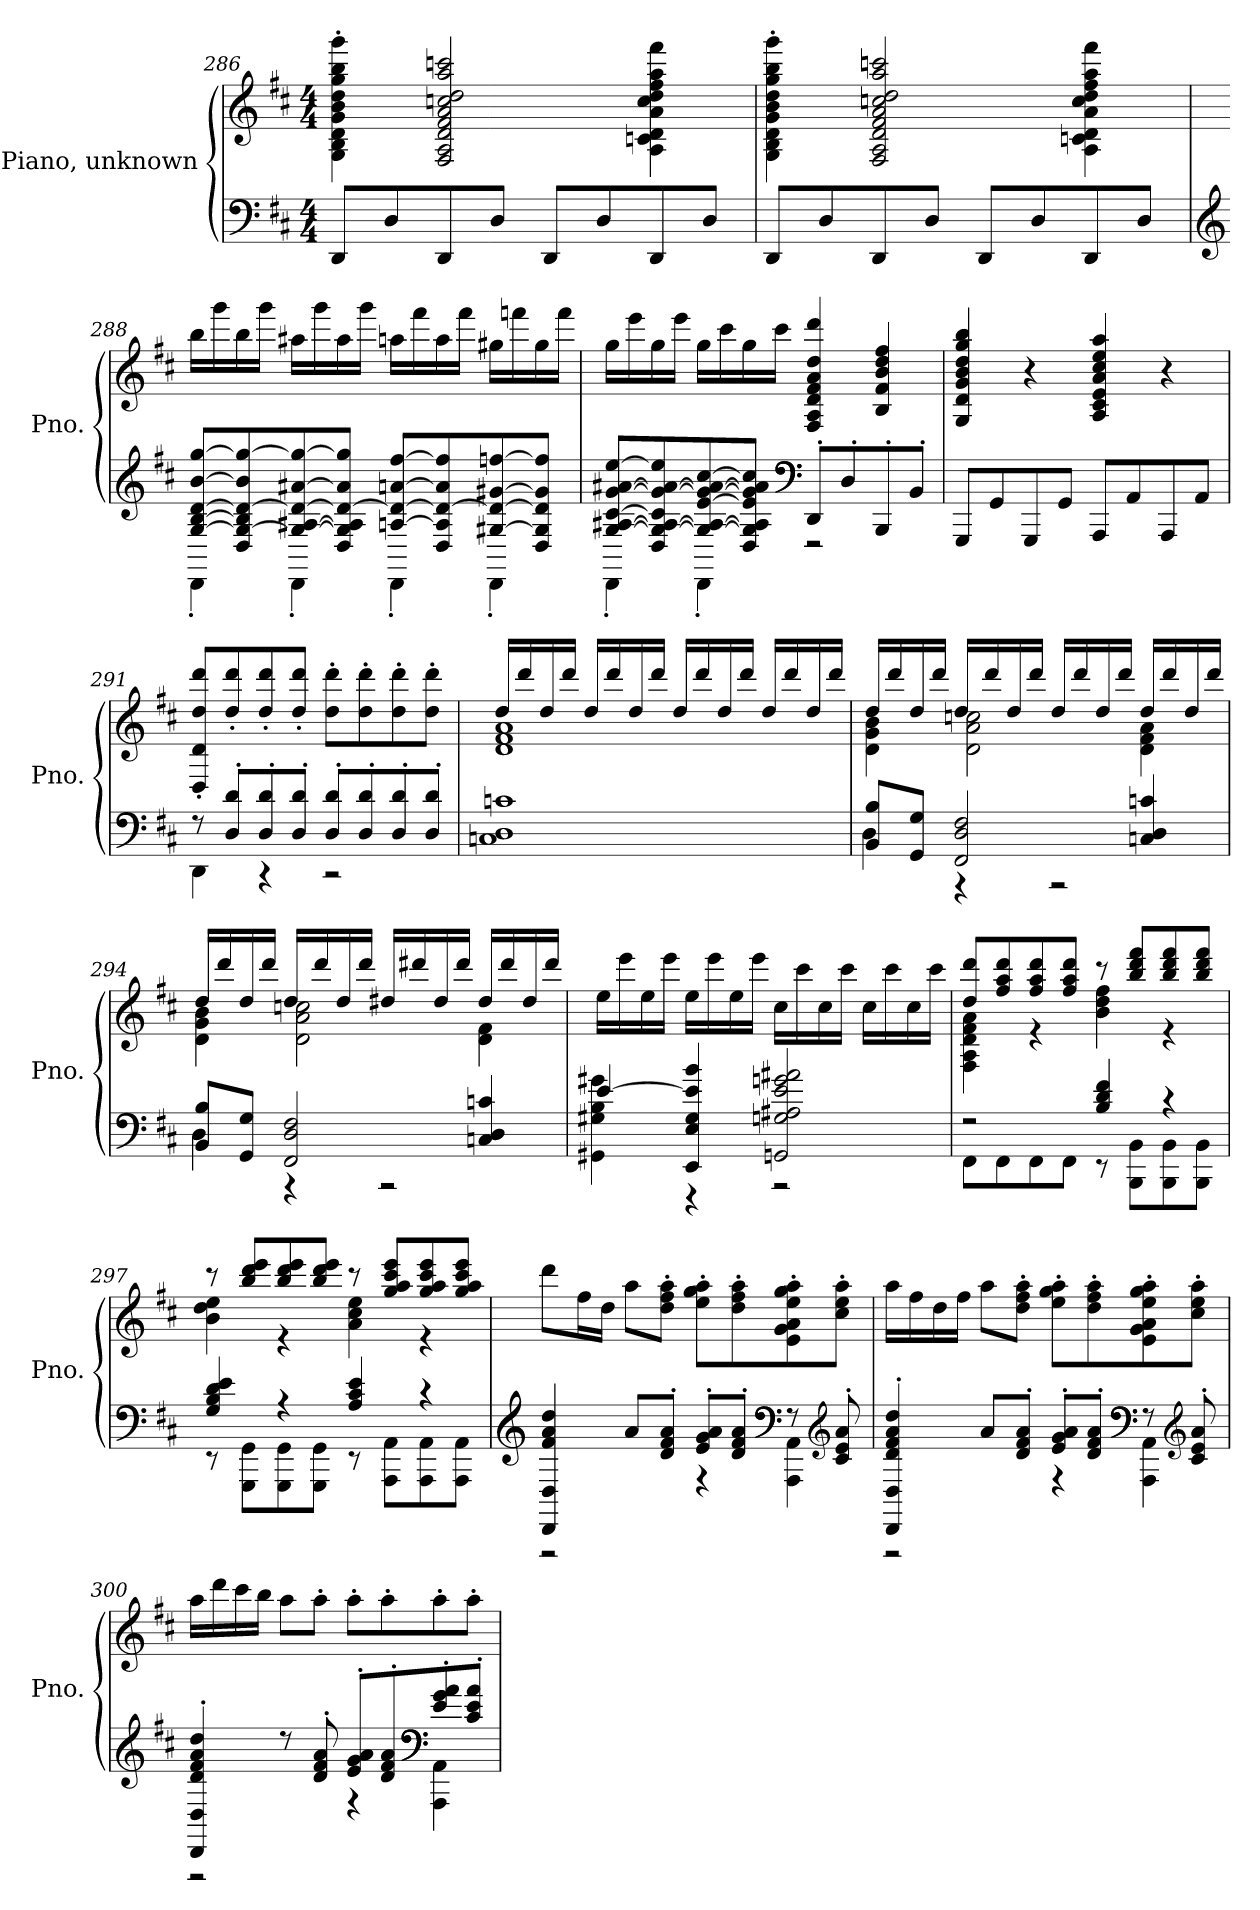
**kern	**kern
*part1	*part1
*staff2	*staff1
*I"Piano, unknown	*
*I'Pno.	*
*clefF4	*clefG2
*k[f#c#]	*k[f#c#]
*M4/4	*M4/4
=286	=286
8DD/L	4G\' 4B\' 4d\' 4g\' 4b\' 4dd\' 4gg\' 4bb\' 4ggg\'
8D/	.
8DD/	2F#/ 2A/ 2d/ 2f#/ 2a/ 2ccn/ 2dd/ 2aa/ 2cccn/
8D/J	.
8DD/L	.
8D/	.
8DD/	4A\ 4cn\ 4d\ 4a\ 4cc\ 4dd\ 4ff#\ 4aa\ 4fff#\
8D/J	.
=287	=287
8DD/L	4G\' 4B\' 4d\' 4g\' 4b\' 4dd\' 4gg\' 4bb\' 4ggg\'
8D/	.
8DD/	2F#/ 2A/ 2d/ 2f#/ 2a/ 2ccn/ 2dd/ 2aa/ 2cccn/
8D/J	.
8DD/L	.
8D/	.
8DD/	4A\ 4cn\ 4d\ 4a\ 4cc\ 4dd\ 4ff#\ 4aa\ 4fff#\
8D/J	.
!!LO:LB:g=z
=288	=288
*clefG2	*
*^	*
[8G/ [8B/ [8d/ [8b/ [8gg/L	4DD'\	16bb\LL
.	.	16ggg\
8D/ 8G/_ 8B/] 8d/_ 8b/] 8gg/_	.	16bb\
.	.	16ggg\JJ
8G/_ [8A#X/ 8d/_ [8a#X/ 8gg/_	4DD'\	16aa#X\LL
.	.	16ggg\
8D/ 8G/] 8A#/] 8d/_ 8a#/] 8gg/]J	.	16aa#\
.	.	16ggg\JJ
[8An/ 8d/_ [8an/ [8ff#/L	4DD'\	16aan\LL
.	.	16fff#\
8D/ 8A/] 8d/_ 8a/] 8ff#/]	.	16aa\
.	.	16fff#\JJ
[8G#X/ 8d/_ [8g#X/ [8ffn/	4DD'\	16gg#X\LL
.	.	16fffn\
8D/ 8G#/] 8d/] 8g#/] 8ff/]J	.	16gg#\
.	.	16fff\JJ
=289	=289	=289
[8G/ [8A#X/ [8c#/ [8g/ [8a#X/ [8ee/L	4DD'\	16gg\LL
.	.	16eee\
8D/ 8G/_ 8A#/_ 8c#/] 8g/_ 8a#/_ 8ee/]	.	16gg\
.	.	16eee\JJ
8G/_ 8A#/_ [8e/ 8g/_ 8a#/_ [8cc#/	4DD'\	16gg\LL
.	.	16ccc#\
8D/ 8G/] 8A#/] 8e/] 8g/] 8a#/] 8cc#/]J	.	16gg\
.	.	16ccc#\JJ
*clefF4	*	*
8DD'/L	2r	4F#/ 4A/ 4d/ 4f#/ 4a/ 4dd/ 4ddd/
8D'/	.	.
8BBB'/	.	4B/ 4f#/ 4b/ 4dd/ 4ff#/
8BB'/J	.	.
*v	*v	*
=290	=290
8GGG/L	4G/ 4d/ 4g/ 4b/ 4dd/ 4gg/ 4bb/
8GG/	.
8GGG/	4r
8GG/J	.
8AAA/L	4A/ 4c#/ 4e/ 4a/ 4cc#/ 4ee/ 4aa/
8AA/	.
8AAA/	4r
8AA/J	.
!!LO:LB:g=z
=291	=291
*^	*
8r	4DD\	8D/' 8d/' 8dd/' 8ddd/'L
8D/' 8d/'L	.	8dd/' 8ddd/'
8D/' 8d/'	4r	8dd/' 8ddd/'
8D/' 8d/'J	.	8dd/' 8ddd/'J
8D/' 8d/'L	2r	8dd\' 8ddd\'L
8D/' 8d/'	.	8dd\' 8ddd\'
8D/' 8d/'	.	8dd\' 8ddd\'
8D/' 8d/'J	.	8dd\' 8ddd\'J
*v	*v	*
=292	=292
*	*^
1Cn 1D 1cn	16dd/LL	1d 1f# 1a
.	16ddd/	.
.	16dd/	.
.	16ddd/JJ	.
.	16dd/LL	.
.	16ddd/	.
.	16dd/	.
.	16ddd/JJ	.
.	16dd/LL	.
.	16ddd/	.
.	16dd/	.
.	16ddd/JJ	.
.	16dd/LL	.
.	16ddd/	.
.	16dd/	.
.	16ddd/JJ	.
!!LO:LB:g=z	!!
=293	=293	=293
*^	*	*
8BB/ 8B/L	4D\	16dd/LL	4d\ 4g\ 4b\
.	.	16ddd/	.
8GG/ 8G/J	.	16dd/	.
.	.	16ddd/JJ	.
2FF#/ 2D/ 2F#/	4r	16dd/LL	2d\ 2a\ 2ccn\
.	.	16ddd/	.
.	.	16dd/	.
.	.	16ddd/JJ	.
.	2r	16dd/LL	.
.	.	16ddd/	.
.	.	16dd/	.
.	.	16ddd/JJ	.
4Cn/ 4D/ 4cn/	.	16dd/LL	4d\ 4f#\ 4a\
.	.	16ddd/	.
.	.	16dd/	.
.	.	16ddd/JJ	.
=294	=294	=294	=294
8BB/ 8B/L	4D\	16dd/LL	4d\ 4g\ 4b\
.	.	16ddd/	.
8GG/ 8G/J	.	16dd/	.
.	.	16ddd/JJ	.
2FF#/ 2D/ 2F#/	4r	16dd/LL	2d\ 2a\ 2ccn\
.	.	16ddd/	.
.	.	16dd/	.
.	.	16ddd/JJ	.
.	2r	16dd#X/LL	.
.	.	16ddd#X/	.
.	.	16dd#/	.
.	.	16ddd#/JJ	.
4Cn/ 4D/ 4cn/	.	16dd#/LL	4d\ 4f#\
.	.	16ddd#/	.
.	.	16dd#/	.
.	.	16ddd#/JJ	.
*	*	*v	*v
!!LO:LB:g=z
=295	=295	=295
[4e/	4GG#X\ 4G#X\ 4B\ 4g#X\	16ee\LL
.	.	16eee\
.	.	16ee\
.	.	16eee\JJ
4EE/ 4E/ 4G#/ 4e/] 4b/	4r	16ee\LL
.	.	16eee\
.	.	16ee\
.	.	16eee\JJ
2GGn/ 2Gn/ 2A#X/ 2e/ 2gn/ 2a#X/	2r	16cc#\LL
.	.	16ccc#\
.	.	16cc#\
.	.	16ccc#\JJ
.	.	16cc#\LL
.	.	16ccc#\
.	.	16cc#\
.	.	16ccc#\JJ
=296	=296	=296
*	*	*^
2r	8FF#\L	8dd/ 8ddd/L	4F#\ 4A\ 4d\ 4f#\ 4a\
.	8FF#\	8ff#/ 8aa/ 8ddd/	.
.	8FF#\	8ff#/ 8aa/ 8ddd/	4r
.	8FF#\J	8ff#/ 8aa/ 8ddd/J	.
4B/ 4d/ 4f#/	8r	8r	4b\ 4dd\ 4ff#\
.	8BBB\ 8BB\L	8bb/ 8ddd/ 8fff#/L	.
4r	8BBB\ 8BB\	8bb/ 8ddd/ 8fff#/	4r
.	8BBB\ 8BB\J	8bb/ 8ddd/ 8fff#/J	.
=297	=297	=297	=297
4G/ 4B/ 4d/ 4e/	8r	8r	4b\ 4dd\ 4ee\
.	8GGG\ 8GG\L	8bb/ 8ddd/ 8eee/L	.
4r	8GGG\ 8GG\	8bb/ 8ddd/ 8eee/	4r
.	8GGG\ 8GG\J	8bb/ 8ddd/ 8eee/J	.
4A/ 4c#/ 4e/	8r	8r	4a\ 4cc#\ 4ee\
.	8AAA\ 8AA\L	8gg/ 8aa/ 8ccc#/ 8eee/L	.
4r	8AAA\ 8AA\	8gg/ 8aa/ 8ccc#/ 8eee/	4r
.	8AAA\ 8AA\J	8gg/ 8aa/ 8ccc#/ 8eee/J	.
*	*	*v	*v
!!LO:LB:g=z
=298	=298	=298
*clefG2	*	*
4DD/ 4D/ 4f#/ 4a/ 4dd/	2r	8ddd\L
.	.	16ff#\L
.	.	16dd\JJ
8a/L	.	8aa\L
8d/' 8f#/' 8a/'J	.	8dd\' 8ff#\' 8aa\'J
8e/' 8g/' 8a/'L	4r	8ee\' 8gg\' 8aa\'L
8d/' 8f#/' 8a/'J	.	8dd\' 8ff#\' 8aa\'
*clefF4	*	*
8r	4AAA\ 4AA\	8e\' 8g\' 8a\' 8ee\' 8gg\' 8aa\'
*clefG2	*	*
8c#/' 8e/' 8a/'	.	8cc#\' 8ee\' 8aa\'J
=299	=299	=299
4DD/' 4D/' 4d/' 4f#/' 4a/' 4dd/'	2r	16aa\LL
.	.	16ff#\
.	.	16dd\
.	.	16ff#\JJ
8a/L	.	8aa\L
8d/' 8f#/' 8a/'J	.	8dd\' 8ff#\' 8aa\'J
8e/' 8g/' 8a/'L	4r	8ee\' 8gg\' 8aa\'L
8d/' 8f#/' 8a/'J	.	8dd\' 8ff#\' 8aa\'
*clefF4	*	*
8r	4AAA\ 4AA\	8e\' 8g\' 8a\' 8ee\' 8gg\' 8aa\'
*clefG2	*	*
8c#/' 8e/' 8a/'	.	8cc#\' 8ee\' 8aa\'J
!!LO:PB:g=z
=300	=300	=300
4DD/' 4D/' 4d/' 4f#/' 4a/' 4dd/'	2r	16aa\LL
.	.	16ddd\
.	.	16ccc#\
.	.	16bb\JJ
8r	.	8aa\L
8d/' 8f#/' 8a/'	.	8aa'\J
8e/' 8g/' 8a/'L	4r	8aa'\L
8d/' 8f#/' 8a/'	.	8aa'\
*clefF4	*	*
8e/' 8g/' 8a/'	4AAA\ 4AA\	8aa'\
8c#/' 8e/' 8a/'J	.	8aa'\J
*v	*v	*
=	=
*-	*-
